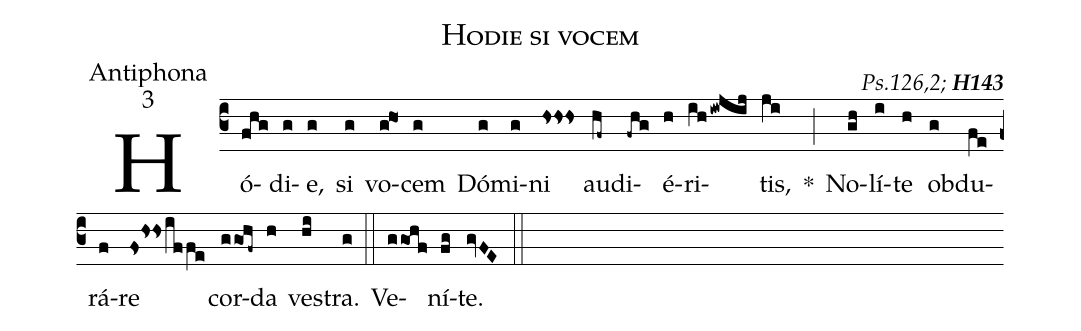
name:Hodie si vocem;
office-part:Antiphona;
mode:3;
commentary:{\itshape\mdseries Ps.126,2\/}; {\bfseries H143};
%%
(c3) Hó(fhg)di(g)e,(g) si(g) vo(g@hO1)cem(g) Dó(g)mi(g)ni(hs/0hs/0hs) au(hf~)di(-fhg)é(h)ri(ihiwjij)tis,(ji) <sp>*</sp>(;)
No(gh)lí(i)te(h) ob(g)du(fe)rá(f)re(fs/0hs/0hsiffe) cor(ggohf~)da(h) ves(hi)tra.(g) (::) Ve(ggohf)ní(fg)te.(gvFE)
%Tonus III solemnis mode III.f, p. XXVIII.
%<i>pag. XXVIII</i>
(::)
